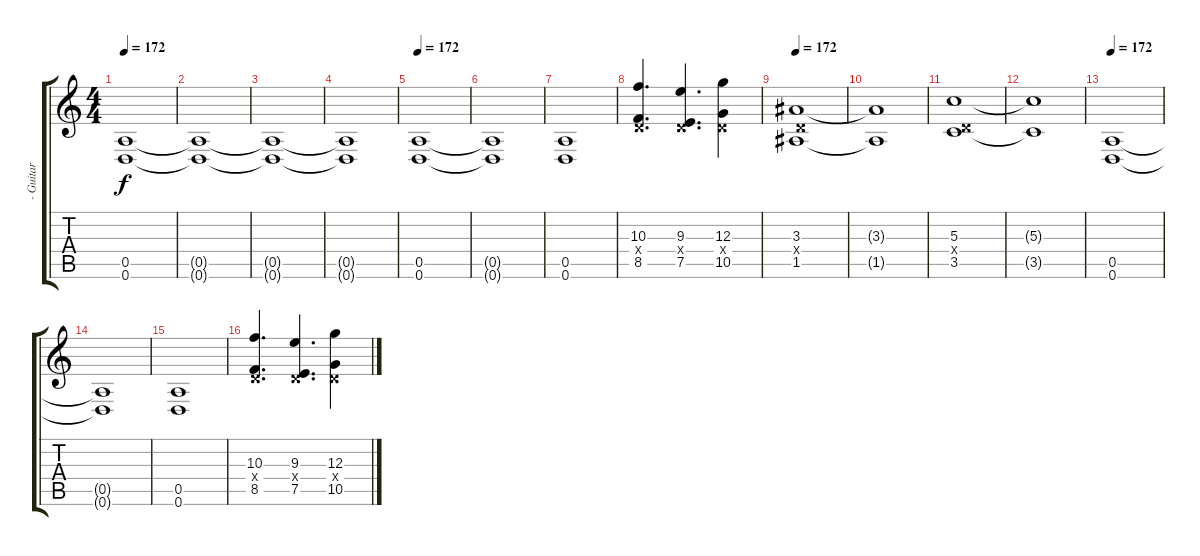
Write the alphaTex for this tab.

\track (" - Guitar 2" " - Guitar ") {instrument distortionguitar}
\staff {score tabs}
\tuning (E4 B3 G3 D3 A2 D2) {hide}
\ts (4 4)
\tempo 172
\clef g2
\ks c
(0.5 0.6).1{dy f} |
(0.5{t} 0.6{t}).1 |
(0.5{t} 0.6{t}).1 |
(0.5{t} 0.6{t}).1 |
\tempo 172
(0.5 0.6).1 |
(0.5{t} 0.6{t}).1 |
(0.5 0.6).1 |
(10.3 0.4{x} 8.5).4{d} (9.3 0.4{x} 7.5).4{d} (12.3 0.4{x} 10.5).4 |
\tempo 172
(3.3 0.4{x} 1.5).1 |
(3.3{t} 1.5{t}).1 |
(5.3 0.4{x} 3.5).1 |
(5.3{t} 3.5{t}).1 |
\tempo 172
(0.5 0.6).1 |
(0.5{t} 0.6{t}).1 |
(0.5 0.6).1 |
(10.3 0.4{x} 8.5).4{d} (9.3 0.4{x} 7.5).4{d} (12.3 0.4{x} 10.5).4
